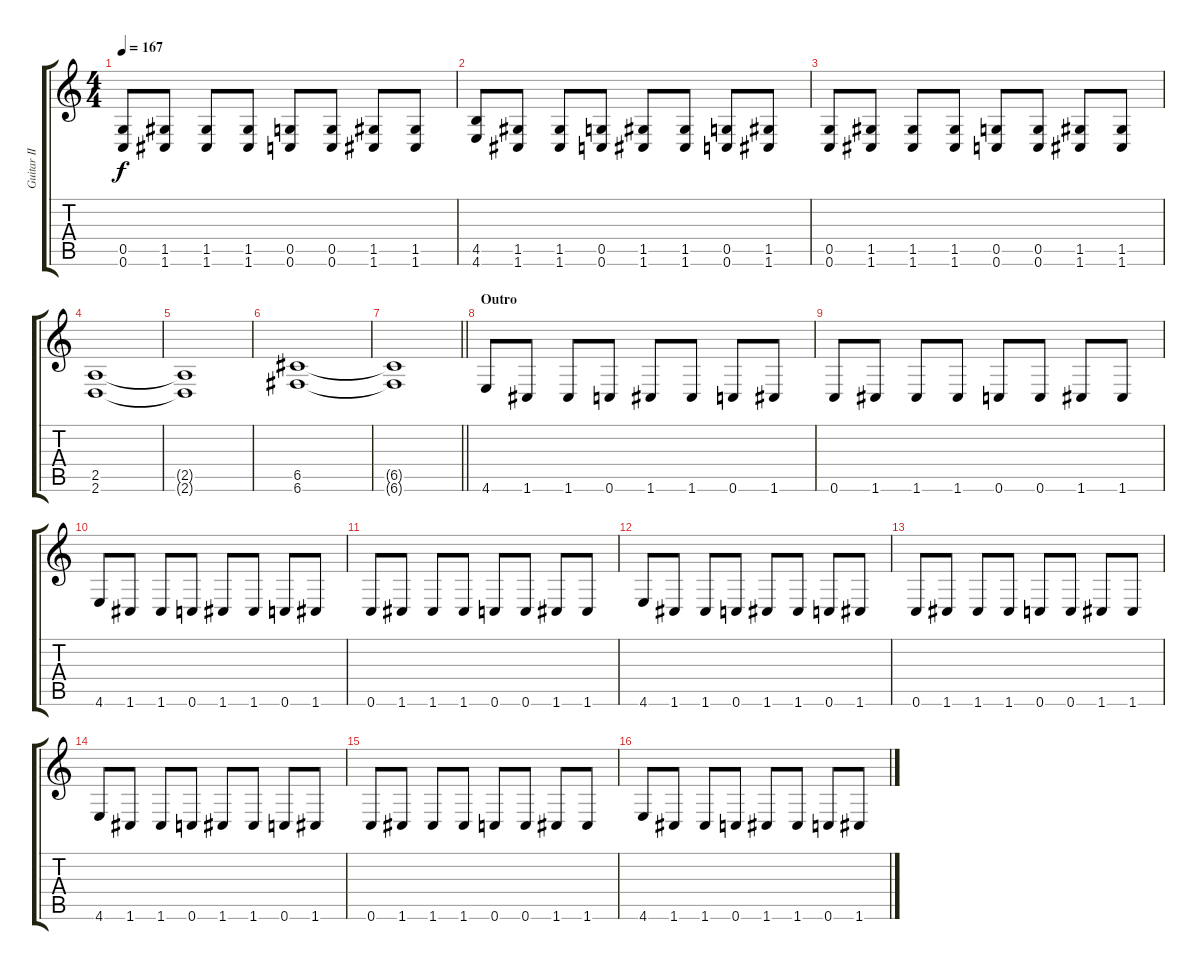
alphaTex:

\track ("Guitar II" "Guitar II") {instrument overdrivenguitar}
\staff {score tabs}
\tuning (D4 A3 F3 C3 G2 C2) {hide}
\ts (4 4)
\tempo 167
\clef g2
\ks c
(0.5 0.6).8{dy f} (1.5 1.6).8 (1.5 1.6).8 (1.5 1.6).8 (0.5 0.6).8 (0.5 0.6).8 (1.5 1.6).8 (1.5 1.6).8 |
(4.5 4.6).8 (1.5 1.6).8 (1.5 1.6).8 (0.5 0.6).8 (1.5 1.6).8 (1.5 1.6).8 (0.5 0.6).8 (1.5 1.6).8 |
(0.5 0.6).8 (1.5 1.6).8 (1.5 1.6).8 (1.5 1.6).8 (0.5 0.6).8 (0.5 0.6).8 (1.5 1.6).8 (1.5 1.6).8 |
(2.5 2.6).1 |
(2.5{t} 2.6{t}).1 |
(6.5 6.6).1 |
\barLineRight lightlight
(6.5{t} 6.6{t}).1 |
\section ("" "Outro")
4.6.8 1.6.8 1.6.8 0.6.8 1.6.8 1.6.8 0.6.8 1.6.8 |
0.6.8 1.6.8 1.6.8 1.6.8 0.6.8 0.6.8 1.6.8 1.6.8 |
4.6.8 1.6.8 1.6.8 0.6.8 1.6.8 1.6.8 0.6.8 1.6.8 |
0.6.8 1.6.8 1.6.8 1.6.8 0.6.8 0.6.8 1.6.8 1.6.8 |
4.6.8 1.6.8 1.6.8 0.6.8 1.6.8 1.6.8 0.6.8 1.6.8 |
0.6.8 1.6.8 1.6.8 1.6.8 0.6.8 0.6.8 1.6.8 1.6.8 |
4.6.8 1.6.8 1.6.8 0.6.8 1.6.8 1.6.8 0.6.8 1.6.8 |
0.6.8 1.6.8 1.6.8 1.6.8 0.6.8 0.6.8 1.6.8 1.6.8 |
4.6.8 1.6.8 1.6.8 0.6.8 1.6.8 1.6.8 0.6.8 1.6.8
